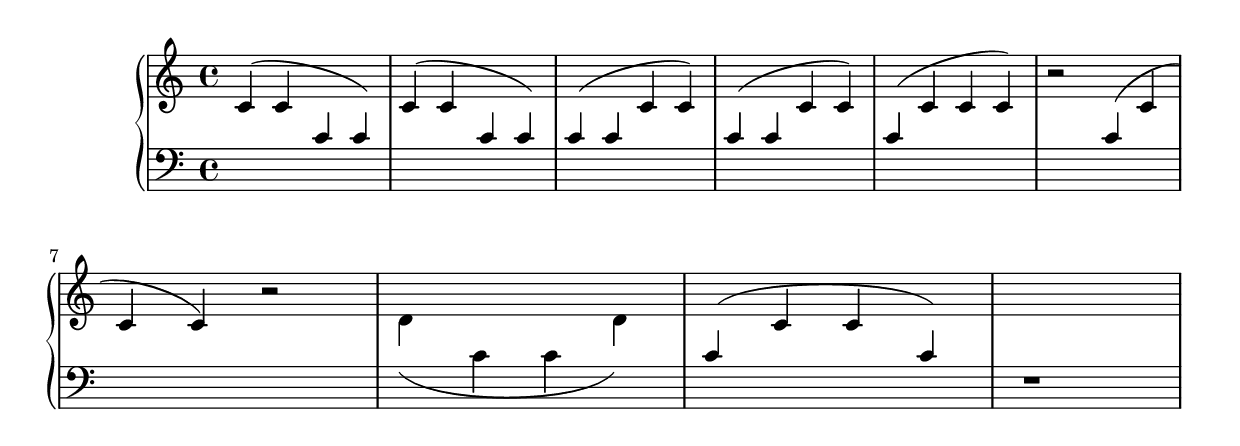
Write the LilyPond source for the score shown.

\version "1.7.16"
\header{
texidoc="
The same goes for slurs. They behave decently when broken across
linebreak.
"
}

	
\score{
	\context PianoStaff <
	\context Staff=one \notes\relative c'{
		\stemUp \slurUp
		 c4( c \translator Staff=two c  c-) |
		\translator Staff=one
		\stemUp \slurUp
		 c4( c \translator Staff=two c  c-) |
		\stemUp \slurUp
		 c4( c \translator Staff=one c  c-) |
		\translator Staff=two
		\stemUp \slurUp
		 c4( c \translator Staff=one c  c-) |
		\translator Staff=two
		\stemUp \slurUp
		 c4( \translator Staff=one c c  c-) |
		r2
		\translator Staff=two
		\stemUp \slurUp
		 c4( \translator Staff=one c
		   \break
		c  c-)
		r2
%		\stemDown \slurDown
%		 c4( \translator Staff=two c c \translator Staff=one  c-)
		\stemDown \slurDown
		 d4( \translator Staff=two c c \translator Staff=one  d-)
		\translator Staff=two
		\stemUp \slurUp
		 c4( \translator Staff=one c c \translator Staff=two  c-)
		r1
	}
	\context Staff=two \notes\relative c'{
		\clef bass
		s1 s1 s1 s1 s1 s1 s1 s1 s1 s1
	}
	>
}


%% new-chords-done %%
